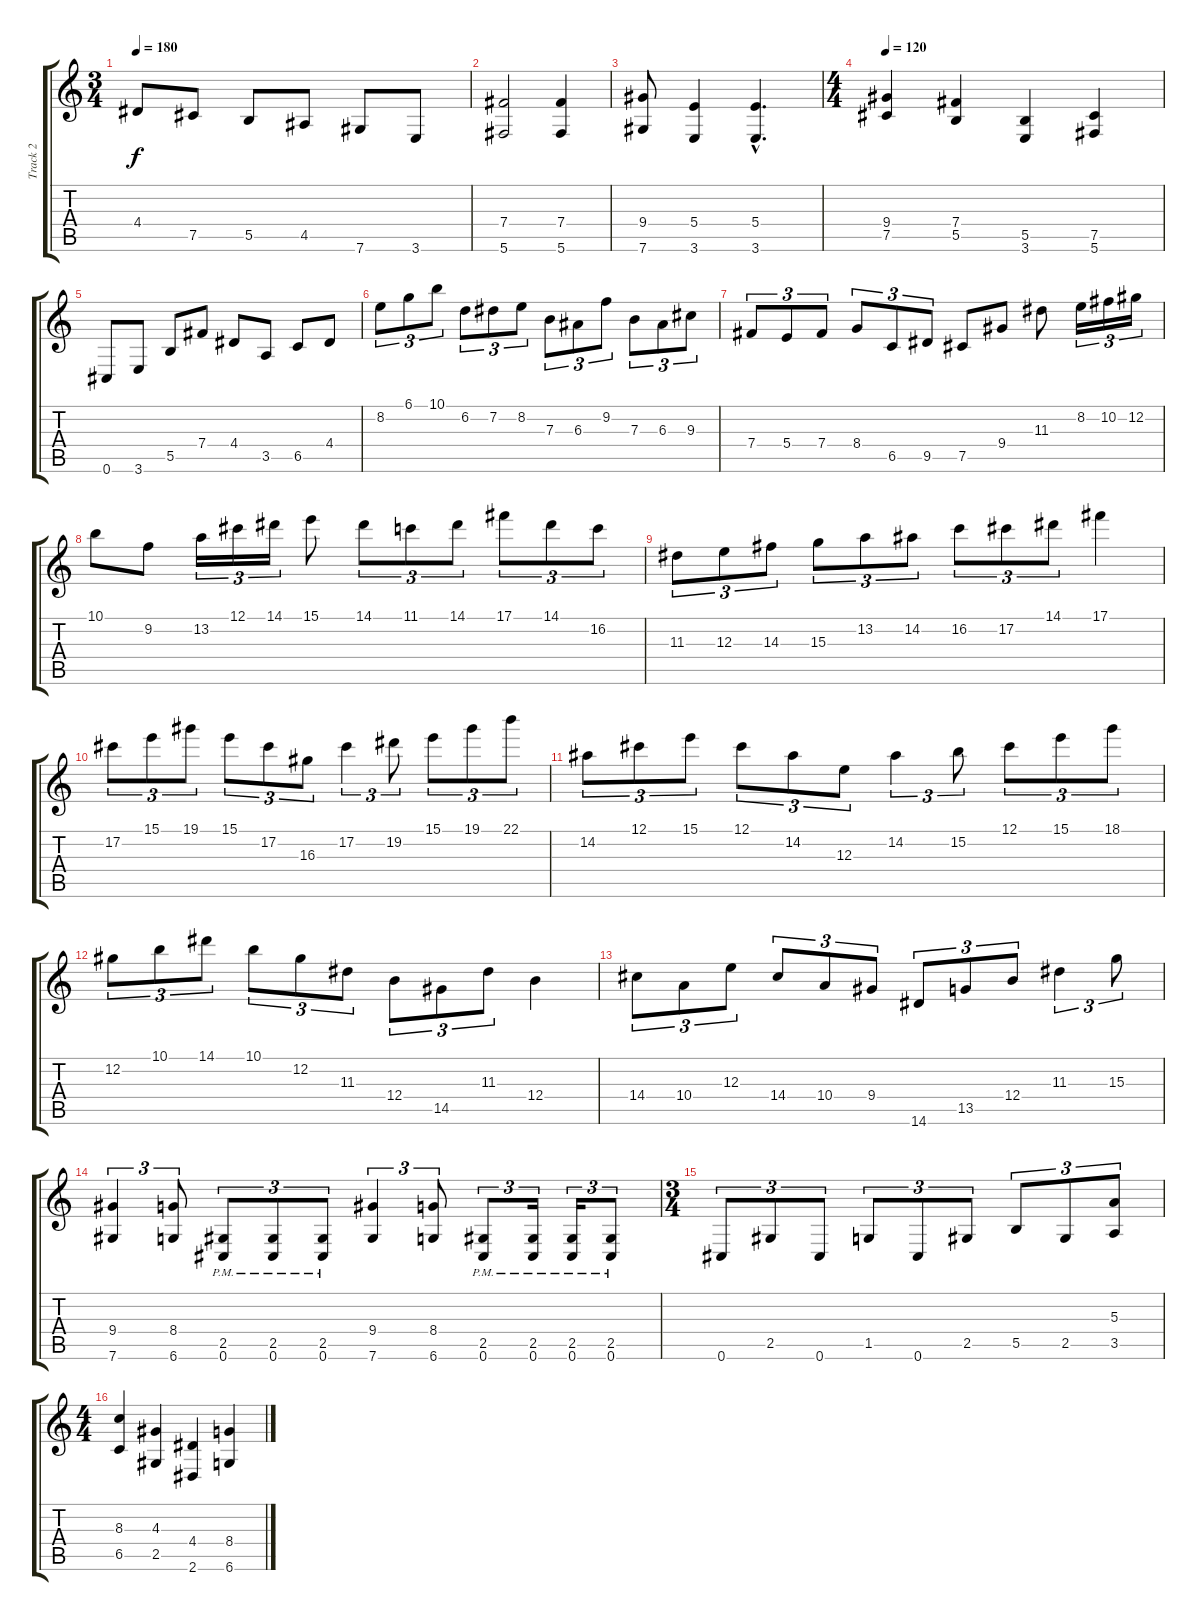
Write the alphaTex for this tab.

\track ("Track 2" "Track 2") {instrument distortionguitar}
\staff {score tabs}
\tuning (Db4 Ab3 E3 B2 Gb2 Db2) {hide}
\ts (3 4)
\tempo 180
\clef g2
\ks c
4.4.8{dy f} 7.5.8 5.5.8 4.5.8 7.6.8 3.6.8 |
(7.4 5.6).2 (7.4 5.6).4 |
(9.4 7.6).8 (5.4 3.6).4 (5.4{hac} 3.6{hac}).4{d} |
\ts (4 4)
\tempo 120
(9.4 7.5).4 (7.4 5.5).4 (5.5 3.6).4 (7.5 5.6).4 |
0.6.8 3.6.8 5.5.8 7.4.8 4.4.8 3.5.8 6.5.8 4.4.8 |
8.2.8{tu (3 2)} 6.1.8{tu (3 2)} 10.1.8{tu (3 2)} 6.2.8{tu (3 2)} 7.2.8{tu (3 2)} 8.2.8{tu (3 2)} 7.3.8{tu (3 2)} 6.3.8{tu (3 2)} 9.2.8{tu (3 2)} 7.3.8{tu (3 2)} 6.3.8{tu (3 2)} 9.3.8{tu (3 2)} |
7.4.8{tu (3 2)} 5.4.8{tu (3 2)} 7.4.8{tu (3 2)} 8.4.8{tu (3 2)} 6.5.8{tu (3 2)} 9.5.8{tu (3 2)} 7.5.8 9.4.8 11.3.8 8.2.16{tu (3 2)} 10.2.16{tu (3 2)} 12.2.16{tu (3 2)} |
10.1.8 9.2.8 13.2.16{tu (3 2)} 12.1.16{tu (3 2)} 14.1.16{tu (3 2)} 15.1.8 14.1.8{tu (3 2)} 11.1.8{tu (3 2)} 14.1.8{tu (3 2)} 17.1.8{tu (3 2)} 14.1.8{tu (3 2)} 16.2.8{tu (3 2)} |
11.3.8{tu (3 2)} 12.3.8{tu (3 2)} 14.3.8{tu (3 2)} 15.3.8{tu (3 2)} 13.2.8{tu (3 2)} 14.2.8{tu (3 2)} 16.2.8{tu (3 2)} 17.2.8{tu (3 2)} 14.1.8{tu (3 2)} 17.1.4 |
17.2.8{tu (3 2)} 15.1.8{tu (3 2)} 19.1.8{tu (3 2)} 15.1.8{tu (3 2)} 17.2.8{tu (3 2)} 16.3.8{tu (3 2)} 17.2.4{tu (3 2)} 19.2.8{tu (3 2)} 15.1.8{tu (3 2)} 19.1.8{tu (3 2)} 22.1.8{tu (3 2)} |
14.2.8{tu (3 2)} 12.1.8{tu (3 2)} 15.1.8{tu (3 2)} 12.1.8{tu (3 2)} 14.2.8{tu (3 2)} 12.3.8{tu (3 2)} 14.2.4{tu (3 2)} 15.2.8{tu (3 2)} 12.1.8{tu (3 2)} 15.1.8{tu (3 2)} 18.1.8{tu (3 2)} |
12.2.8{tu (3 2)} 10.1.8{tu (3 2)} 14.1.8{tu (3 2)} 10.1.8{tu (3 2)} 12.2.8{tu (3 2)} 11.3.8{tu (3 2)} 12.4.8{tu (3 2)} 14.5.8{tu (3 2)} 11.3.8{tu (3 2)} 12.4.4 |
14.4.8{tu (3 2)} 10.4.8{tu (3 2)} 12.3.8{tu (3 2)} 14.4.8{tu (3 2)} 10.4.8{tu (3 2)} 9.4.8{tu (3 2)} 14.6.8{tu (3 2)} 13.5.8{tu (3 2)} 12.4.8{tu (3 2)} 11.3.4{tu (3 2)} 15.3.8{tu (3 2)} |
(9.4 7.6).4{tu (3 2)} (8.4 6.6).8{tu (3 2)} (2.5{pm} 0.6{pm}).8{tu (3 2)} (2.5{pm} 0.6{pm}).8{tu (3 2)} (2.5{pm} 0.6{pm}).8{tu (3 2)} (9.4 7.6).4{tu (3 2)} (8.4 6.6).8{tu (3 2)} (2.5{pm} 0.6{pm}).8{tu (3 2)} (2.5{pm} 0.6{pm}).16{tu (3 2)} (2.5{pm} 0.6{pm}).16{tu (3 2)} (2.5{pm} 0.6{pm}).8{tu (3 2)} |
\ts (3 4)
0.6.8{tu (3 2)} 2.5.8{tu (3 2)} 0.6.8{tu (3 2)} 1.5.8{tu (3 2)} 0.6.8{tu (3 2)} 2.5.8{tu (3 2)} 5.5.8{tu (3 2)} 2.5.8{tu (3 2)} (5.3 3.5).8{tu (3 2)} |
\ts (4 4)
(8.3 6.5).4 (4.3 2.5).4 (4.4 2.6).4 (8.4 6.6).4
